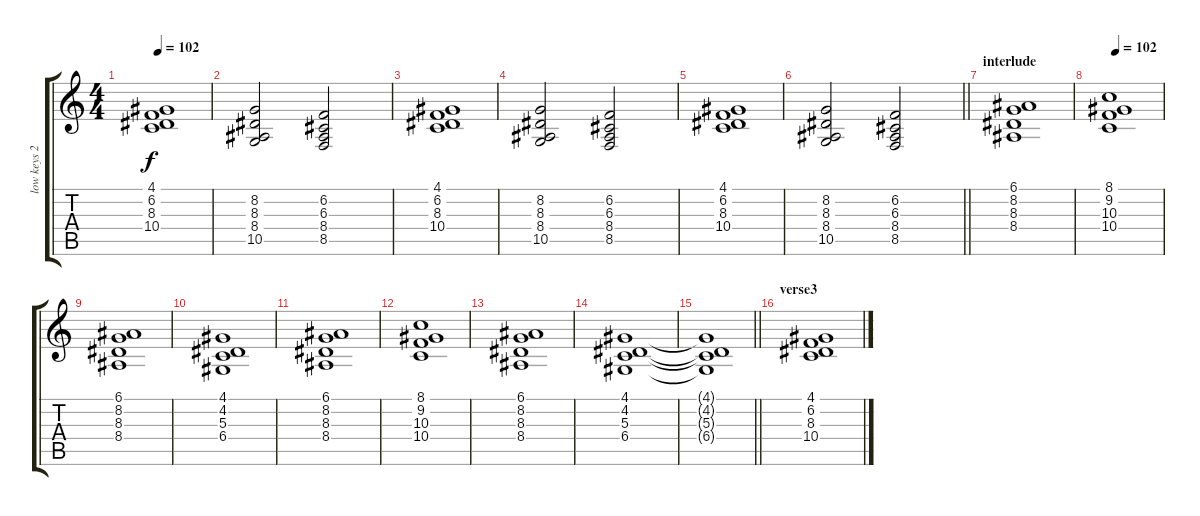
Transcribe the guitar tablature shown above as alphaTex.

\track ("low keys 2" "low keys 2") {instrument recorder}
\staff {score tabs}
\tuning (E4 B3 G3 D3 A2 E2) {hide}
\ts (4 4)
\tempo 102
\clef g2
\ks c
(4.1 6.2 8.3 10.4).1{dy f} |
(8.2 8.3 8.4 10.5).2 (6.2 6.3 8.4 8.5).2 |
(4.1 6.2 8.3 10.4).1 |
(8.2 8.3 8.4 10.5).2 (6.2 6.3 8.4 8.5).2 |
(4.1 6.2 8.3 10.4).1 |
\barLineRight lightlight
(8.2 8.3 8.4 10.5).2 (6.2 6.3 8.4 8.5).2 |
\section ("" "interlude")
(6.1 8.2 8.3 8.4).1{volume 11} |
\tempo 102
(8.1 9.2 10.3 10.4).1 |
(6.1 8.2 8.3 8.4).1 |
(4.1 4.2 5.3 6.4).1 |
(6.1 8.2 8.3 8.4).1 |
(8.1 9.2 10.3 10.4).1 |
(6.1 8.2 8.3 8.4).1 |
(4.1 4.2 5.3 6.4).1 |
\barLineRight lightlight
(4.1{t} 4.2{t} 5.3{t} 6.4{t}).1 |
\section ("" "verse3")
(4.1 6.2 8.3 10.4).1{volume 9}
